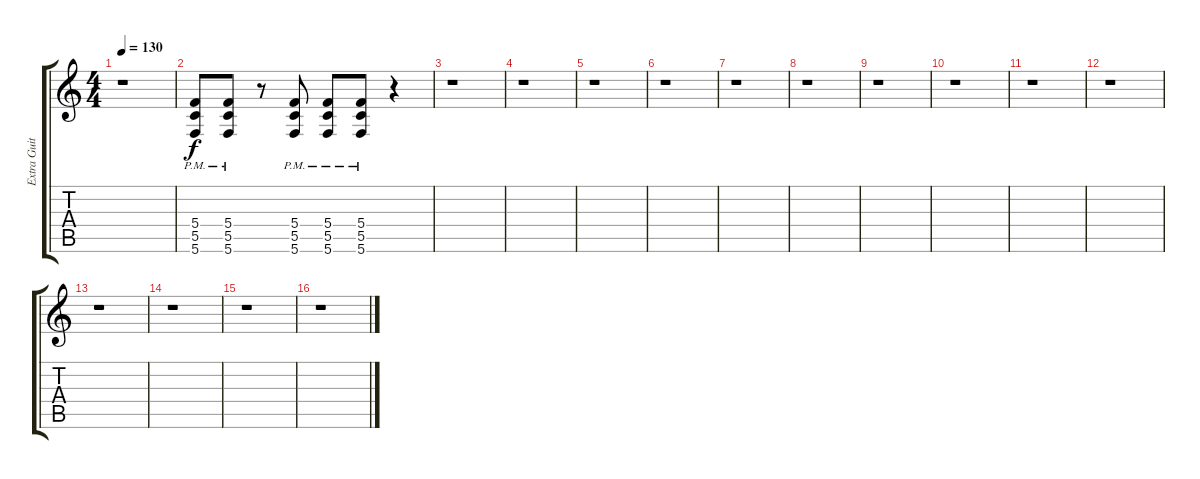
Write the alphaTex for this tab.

\track ("Extra Guitar" "Extra Guit") {instrument distortionguitar}
\staff {score tabs}
\tuning (D4 A3 F3 C3 G2 C2) {hide}
\ts (4 4)
\tempo 130
\clef g2
\ks c
r.1{dy f} |
(5.4{pm} 5.5{pm} 5.6{pm}).8 (5.4{pm} 5.5{pm} 5.6{pm}).8 r.8 (5.4{pm} 5.5{pm} 5.6{pm}).8 (5.4{pm} 5.5{pm} 5.6{pm}).8 (5.4{pm} 5.5{pm} 5.6{pm}).8 r.4 |
r.1 |
r.1 |
r.1 |
r.1 |
r.1 |
r.1 |
r.1 |
r.1 |
r.1 |
r.1 |
r.1 |
r.1 |
r.1 |
r.1
